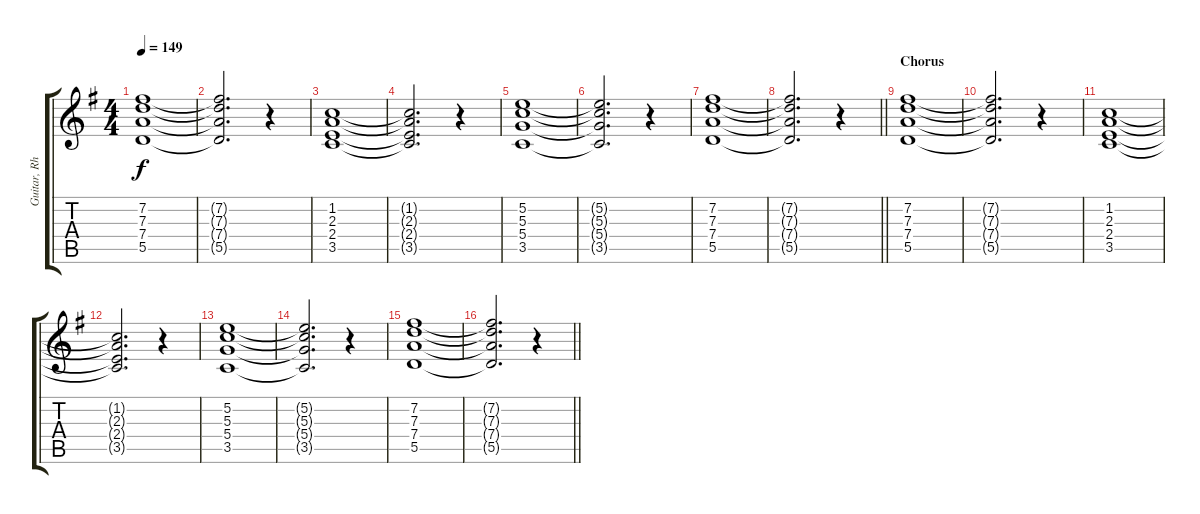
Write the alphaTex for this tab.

\track ("Guitar, Rhythm" "Guitar, Rh") {instrument distortionguitar}
\staff {score tabs}
\tuning (E4 B3 G3 D3 A2 D2) {hide}
\ts (4 4)
\tempo 149
\clef g2
\ks g
(7.2 7.3 7.4 5.5).1{dy f instrument distortionguitar} |
(7.2{t} 7.3{t} 7.4{t} 5.5{t}).2{d} r.4 |
(1.2 2.3 2.4 3.5).1 |
(1.2{t} 2.3{t} 2.4{t} 3.5{t}).2{d} r.4 |
(5.2 5.3 5.4 3.5).1 |
(5.2{t} 5.3{t} 5.4{t} 3.5{t}).2{d} r.4 |
(7.2 7.3 7.4 5.5).1 |
\barLineRight lightlight
(7.2{t} 7.3{t} 7.4{t} 5.5{t}).2{d} r.4 |
\section ("" "Chorus")
(7.2 7.3 7.4 5.5).1{instrument distortionguitar} |
(7.2{t} 7.3{t} 7.4{t} 5.5{t}).2{d} r.4 |
(1.2 2.3 2.4 3.5).1 |
(1.2{t} 2.3{t} 2.4{t} 3.5{t}).2{d} r.4 |
(5.2 5.3 5.4 3.5).1 |
(5.2{t} 5.3{t} 5.4{t} 3.5{t}).2{d} r.4 |
(7.2 7.3 7.4 5.5).1 |
\barLineRight lightlight
(7.2{t} 7.3{t} 7.4{t} 5.5{t}).2{d} r.4
